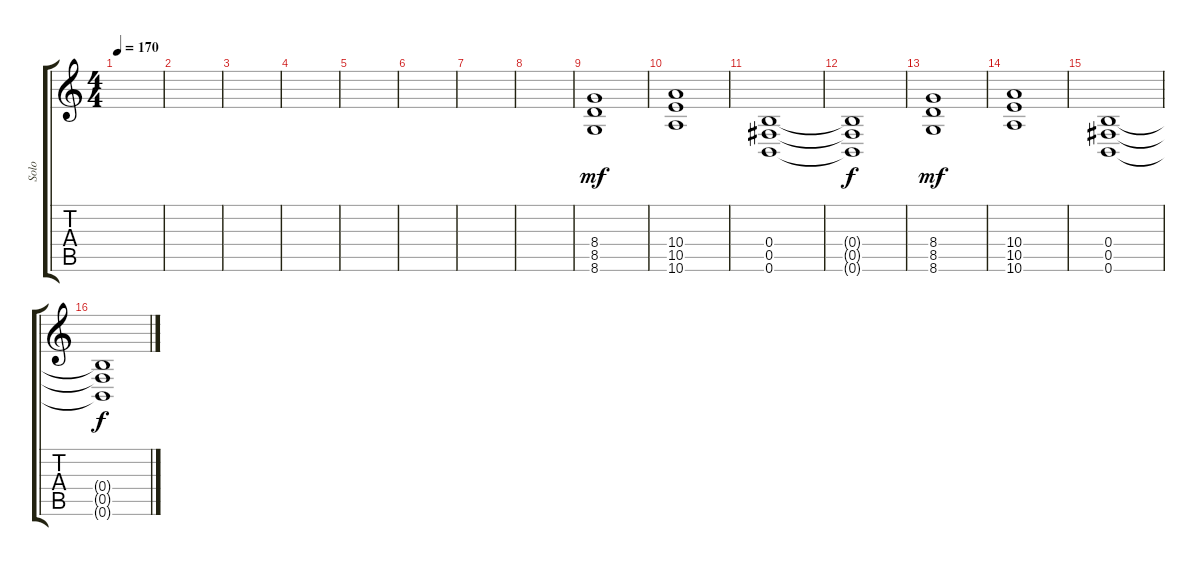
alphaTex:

\track ("Solo" "Solo") {instrument distortionguitar}
\staff {score tabs}
\tuning (Db4 Ab3 E3 B2 Gb2 B1) {hide}
\ts (4 4)
\tempo 170
\clef g2
\ks c
|
|
|
|
|
|
|
|
(8.4 8.5 8.6).1{dy mf} |
(10.4 10.5 10.6).1 |
(0.4 0.5 0.6).1 |
(0.4{t} 0.5{t} 0.6{t}).1{dy f} |
(8.4 8.5 8.6).1{dy mf} |
(10.4 10.5 10.6).1 |
(0.4 0.5 0.6).1 |
(0.4{t} 0.5{t} 0.6{t}).1{dy f}
